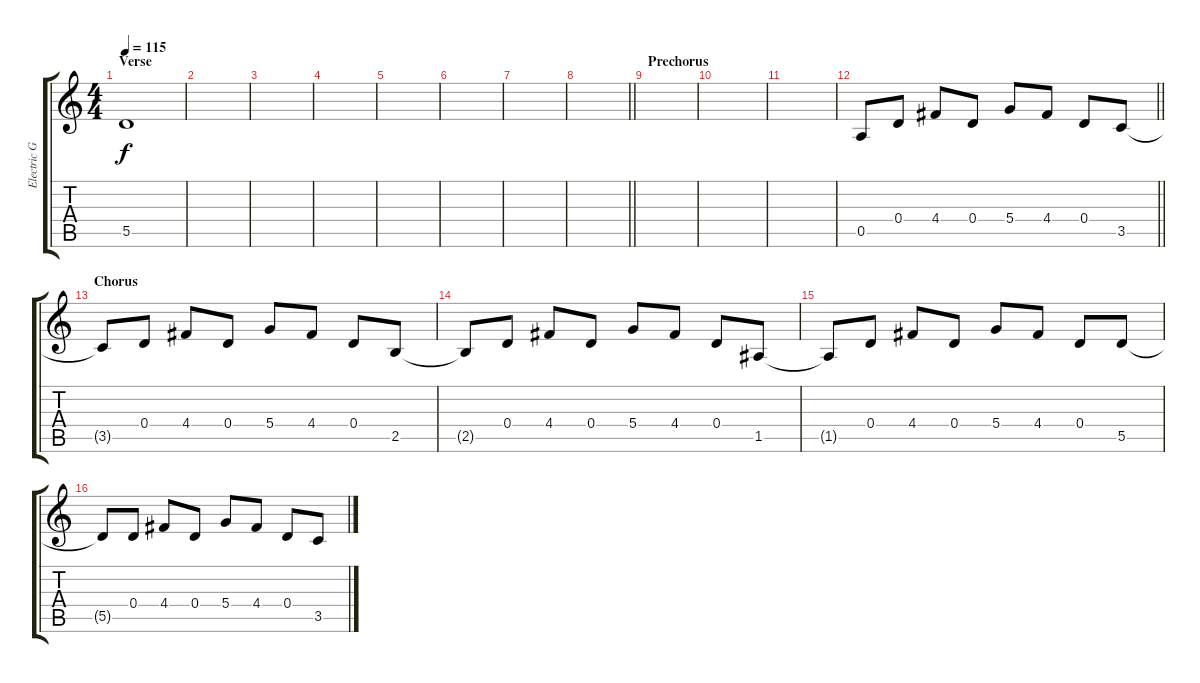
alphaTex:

\track ("Electric Guitar" "Electric G") {instrument overdrivenguitar}
\staff {score tabs}
\tuning (E4 B3 G3 D3 A2 E2) {hide}
\ts (4 4)
\section ("" "Verse")
\tempo 115
\clef g2
\ks c
5.5{t}.1{dy f} |
|
|
|
|
|
|
\barLineRight lightlight
|
\section ("" "Prechorus")
|
|
|
\barLineRight lightlight
0.5.8 0.4.8 4.4.8 0.4.8 5.4.8 4.4.8 0.4.8 3.5.8 |
\section ("" "Chorus")
3.5{t}.8 0.4.8 4.4.8 0.4.8 5.4.8 4.4.8 0.4.8 2.5.8 |
2.5{t}.8 0.4.8 4.4.8 0.4.8 5.4.8 4.4.8 0.4.8 1.5.8 |
1.5{t}.8 0.4.8 4.4.8 0.4.8 5.4.8 4.4.8 0.4.8 5.5.8 |
5.5{t}.8 0.4.8 4.4.8 0.4.8 5.4.8 4.4.8 0.4.8 3.5.8
